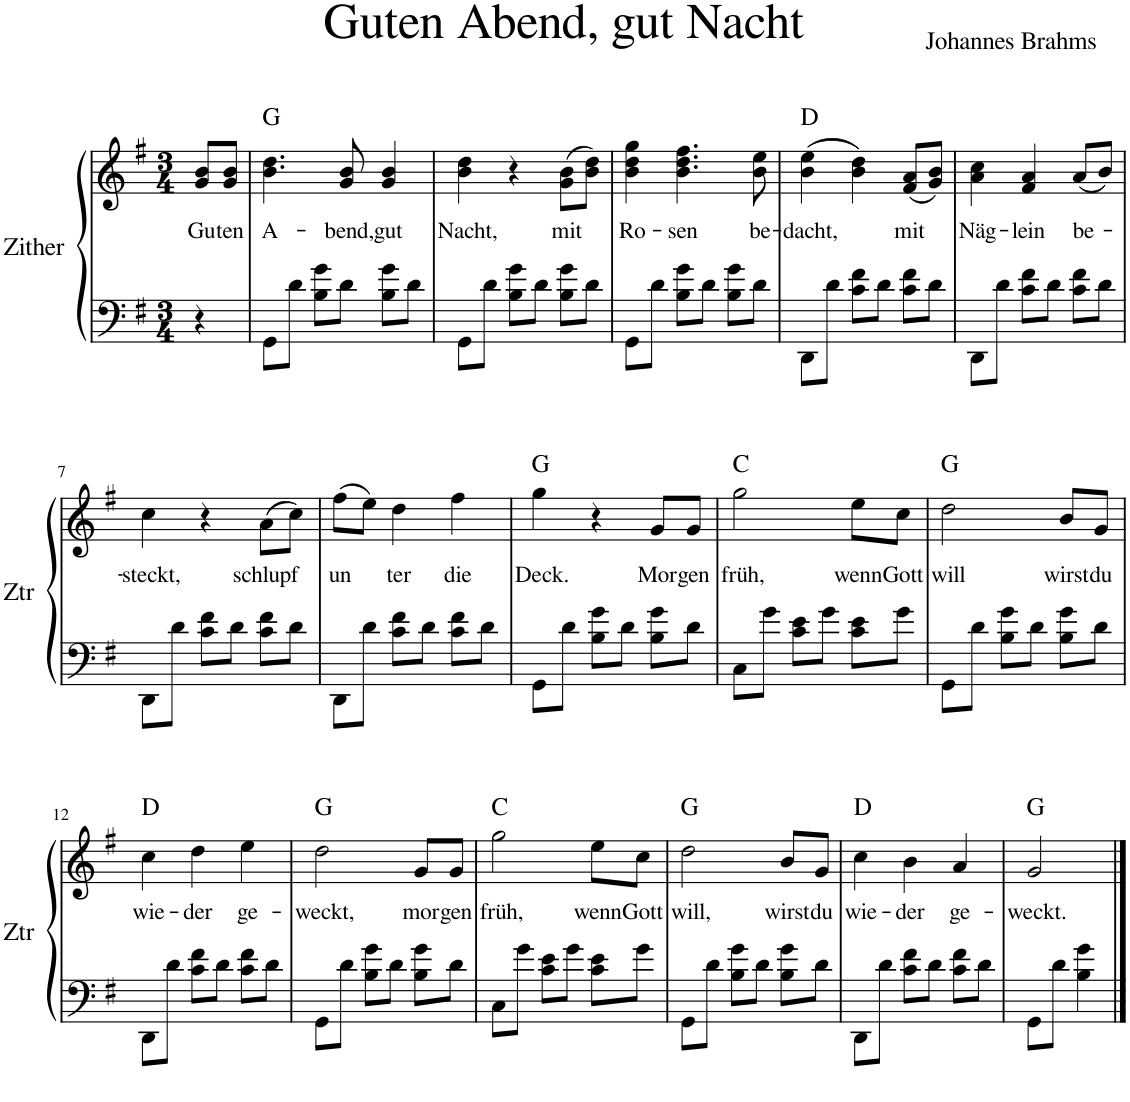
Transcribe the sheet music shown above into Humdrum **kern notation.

**kern	**kern	**text	**harte
*part1	*part1	*part1	*part1
*staff2	*staff1	*staff1	*
*I"Zither	*	*	*
*I'Ztr	*	*	*
*clefF4	*clefG2	*	*
*k[f#]	*k[f#]	*	*
*M3/4	*M3/4	*	*
=1	=1	=1	=1
!	!	!LO:LY:b	!
4r	8g/ 8b/L	Gu-	.
!	!	!LO:LY:b	!
.	8g/ 8b/J	-ten	.
=2	=2	=2	=2
!	!	!LO:LY:b	!
8GG\L	4.b\ 4.dd\	A-	G:maj
8d\J	.	.	.
8B\ 8g\L	.	.	.
!	!	!LO:LY:b	!
8d\J	8g/ 8b/	-bend,	.
!	!	!LO:LY:b	!
8B\ 8g\L	4g/ 4b/	gut	.
8d\J	.	.	.
=3	=3	=3	=3
!	!	!LO:LY:b	!
8GG\L	4b\ 4dd\	Nacht,	.
8d\J	.	.	.
8B\ 8g\L	4r	.	.
8d\J	.	.	.
!	!	!LO:LY:b	!
8B\ 8g\L	(8g\ 8b\L	mit	.
8d\J	8b\ 8dd\J)	.	.
=4	=4	=4	=4
!	!	!LO:LY:b	!
8GG\L	4b\ 4dd\ 4gg\	Ro-	.
8d\J	.	.	.
!	!	!LO:LY:b	!
8B\ 8g\L	4.b\ 4.dd\ 4.ff#\	-sen	.
8d\J	.	.	.
8B\ 8g\L	.	.	.
!	!	!LO:LY:b	!
8d\J	8b\ 8ee\	be-	.
=5	=5	=5	=5
!	!	!LO:LY:b	!
8DD\L	(4b\ 4ee\	-dacht,	D:maj
8d\J	.	.	.
8c\ 8f#\L	4b\ 4dd\)	.	.
8d\J	.	.	.
!	!	!LO:LY:b	!
8c\ 8f#\L	(8f#/ 8a/L	mit	.
8d\J	8g/ 8b/J)	.	.
=6	=6	=6	=6
!	!	!LO:LY:b	!
8DD\L	4a\ 4cc\	Näg-	.
8d\J	.	.	.
!	!	!LO:LY:b	!
8c\ 8f#\L	4f#/ 4a/	-lein	.
8d\J	.	.	.
!	!	!LO:LY:b	!
8c\ 8f#\L	(8a/L	be-	.
8d\J	8b/J)	.	.
!!LO:LB:g=z
=7	=7	=7	=7
!	!	!LO:LY:b	!
8DD\L	4cc\	steckt,	.
8d\J	.	.	.
8c\ 8f#\L	4r	.	.
8d\J	.	.	.
!	!	!LO:LY:b	!
8c\ 8f#\L	(8a\L	schlupf	.
8d\J	8cc\J)	.	.
=8	=8	=8	=8
!	!	!LO:LY:b	!
8DD\L	(8ff#\L	un	.
8d\J	8ee\J)	.	.
!	!	!LO:LY:b	!
8c\ 8f#\L	4dd\	ter	.
8d\J	.	.	.
!	!	!LO:LY:b	!
8c\ 8f#\L	4ff#\	die	.
8d\J	.	.	.
=9	=9	=9	=9
!	!	!LO:LY:b	!
8GG\L	4gg\	Deck.	G:maj
8d\J	.	.	.
8B\ 8g\L	4r	.	.
8d\J	.	.	.
!	!	!LO:LY:b	!
8B\ 8g\L	8g/L	Mor-	.
!	!	!LO:LY:b	!
8d\J	8g/J	-gen	.
=10	=10	=10	=10
!	!	!LO:LY:b	!
8C\L	2gg\	früh,	C:maj
8g\J	.	.	.
8c\ 8e\L	.	.	.
8g\J	.	.	.
!	!	!LO:LY:b	!
8c\ 8e\L	8ee\L	wenn	.
!	!	!LO:LY:b	!
8g\J	8cc\J	Gott	.
=11	=11	=11	=11
!	!	!LO:LY:b	!
8GG\L	2dd\	will	G:maj
8d\J	.	.	.
8B\ 8g\L	.	.	.
8d\J	.	.	.
!	!	!LO:LY:b	!
8B\ 8g\L	8b/L	wirst	.
!	!	!LO:LY:b	!
8d\J	8g/J	du	.
!!LO:LB:g=z
=12	=12	=12	=12
!	!	!LO:LY:b	!
8DD\L	4cc\	wie-	D:maj
8d\J	.	.	.
!	!	!LO:LY:b	!
8c\ 8f#\L	4dd\	-der	.
8d\J	.	.	.
!	!	!LO:LY:b	!
8c\ 8f#\L	4ee\	ge-	.
8d\J	.	.	.
=13	=13	=13	=13
!	!	!LO:LY:b	!
8GG\L	2dd\	-weckt,	G:maj
8d\J	.	.	.
8B\ 8g\L	.	.	.
8d\J	.	.	.
!	!	!LO:LY:b	!
8B\ 8g\L	8g/L	mor-	.
!	!	!LO:LY:b	!
8d\J	8g/J	-gen	.
=14	=14	=14	=14
!	!	!LO:LY:b	!
8C\L	2gg\	früh,	C:maj
8g\J	.	.	.
8c\ 8e\L	.	.	.
8g\J	.	.	.
!	!	!LO:LY:b	!
8c\ 8e\L	8ee\L	wenn	.
!	!	!LO:LY:b	!
8g\J	8cc\J	Gott	.
=15	=15	=15	=15
!	!	!LO:LY:b	!
8GG\L	2dd\	will,	G:maj
8d\J	.	.	.
8B\ 8g\L	.	.	.
8d\J	.	.	.
!	!	!LO:LY:b	!
8B\ 8g\L	8b/L	wirst	.
!	!	!LO:LY:b	!
8d\J	8g/J	du	.
=16	=16	=16	=16
!	!	!LO:LY:b	!
8DD\L	4cc\	wie-	D:maj
8d\J	.	.	.
!	!	!LO:LY:b	!
8c\ 8f#\L	4b\	-der	.
8d\J	.	.	.
!	!	!LO:LY:b	!
8c\ 8f#\L	4a/	ge-	.
8d\J	.	.	.
=17	=17	=17	=17
!	!	!LO:LY:b	!
8GG\L	2g/	-weckt.	G:maj
8d\J	.	.	.
4B\ 4g\	.	.	.
==	==	==	==
*-	*-	*-	*-
